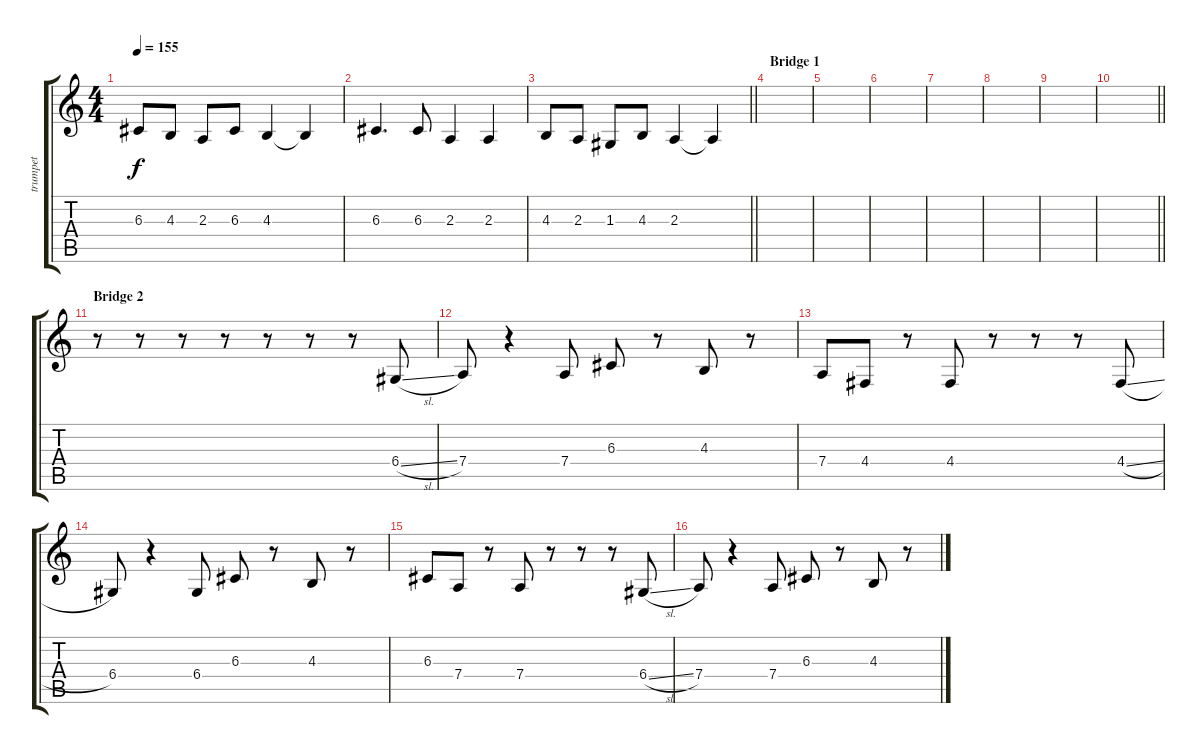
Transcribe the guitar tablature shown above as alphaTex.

\track ("trumpet" "trumpet") {instrument tuba}
\staff {score tabs}
\tuning (E4 B3 G3 D3 A2 E2) {hide}
\ts (4 4)
\tempo 155
\clef g2
\ks c
6.3.8{dy f} 4.3.8 2.3.8 6.3.8 4.3.4 4.3{t}.4 |
6.3.4{d} 6.3.8 2.3.4 2.3.4 |
\barLineRight lightlight
4.3.8 2.3.8 1.3.8 4.3.8 2.3.4 2.3{t}.4 |
\section ("" "Bridge 1")
|
|
|
|
|
|
\barLineRight lightlight
|
\section ("" "Bridge 2")
r.8 r.8 r.8 r.8 r.8 r.8 r.8 6.4{sl}.8 |
7.4.8 r.4 7.4.8 6.3.8 r.8 4.3.8 r.8 |
7.4.8 4.4.8 r.8 4.4.8 r.8 r.8 r.8 4.4{sl}.8 |
6.4.8 r.4 6.4.8 6.3.8 r.8 4.3.8 r.8 |
6.3.8 7.4.8 r.8 7.4.8 r.8 r.8 r.8 6.4{sl}.8 |
7.4.8 r.4 7.4.8 6.3.8 r.8 4.3.8 r.8
